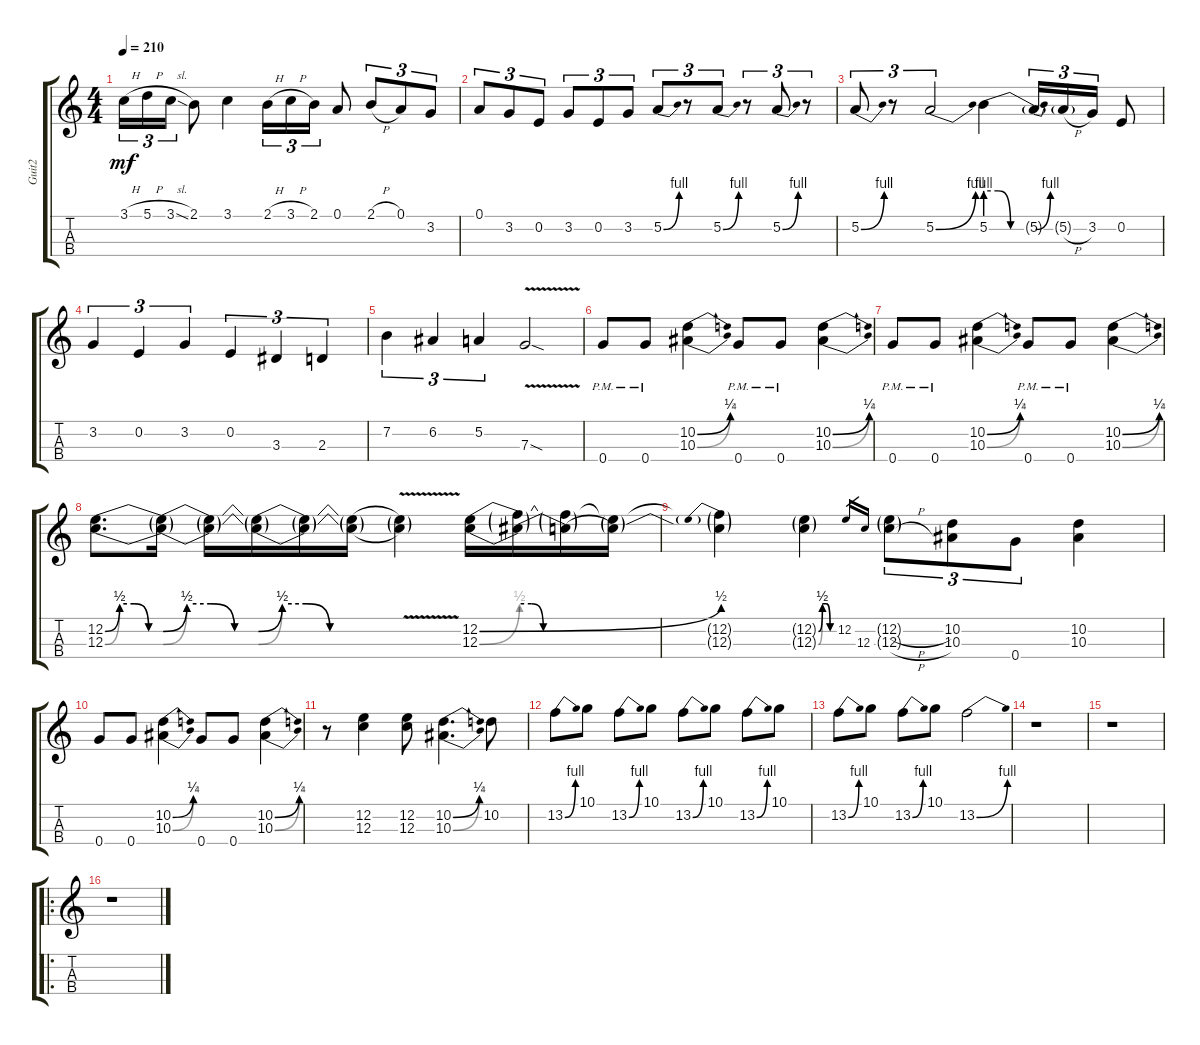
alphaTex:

\track ("Guit2" "Guit2") {instrument shamisen}
\staff {score tabs}
\tuning (A4 E4 C4 G4) {hide}
\ts (4 4)
\tempo 210
\clef g2
\ks c
3.1{h}.16{tu (3 2) dy mf} 5.1{h}.16{tu (3 2)} 3.1{sl}.16{tu (3 2)} 2.1.8 3.1.4 2.1{h}.16{tu (3 2)} 3.1{h}.16{tu (3 2)} 2.1.16{tu (3 2)} 0.1.8 2.1{h}.8{tu (3 2)} 0.1.8{tu (3 2)} 3.2.8{tu (3 2)} |
0.1.8{tu (3 2)} 3.2.8{tu (3 2)} 0.2.8{tu (3 2)} 3.2.8{tu (3 2)} 0.2.8{tu (3 2)} 3.2.8{tu (3 2)} 5.2{be (bend 0 0 60 4)}.8{tu (3 2)} r.8{tu (3 2)} 5.2{be (bend 0 0 60 4)}.8{tu (3 2)} r.8{tu (3 2)} 5.2{be (bend 0 0 60 4)}.8{tu (3 2)} r.8{tu (3 2)} |
5.2{be (bend 0 0 60 4)}.8{tu (3 2)} r.8{tu (3 2)} 5.2{be (bend 0 0 60 4)}.2{tu (3 2)} 5.2{be (custom 0 4 15 4 30 0 60 0)}.4 5.2{be (bend 0 0 60 4) t}.16{tu (3 2)} 5.2{h g}.16{tu (3 2)} 3.2.16{tu (3 2)} 0.2.8 |
3.2.4{tu (3 2)} 0.2.4{tu (3 2)} 3.2.4{tu (3 2)} 0.2.4{tu (3 2)} 3.3.4{tu (3 2)} 2.3.4{tu (3 2)} |
7.2.4{tu (3 2)} 6.2.4{tu (3 2)} 5.2.4{tu (3 2)} 7.3{v sod}.2 |
0.4{pm}.8 0.4{pm}.8 (10.2{be (bend 0 0 60 1)} 10.3{be (bend 0 0 60 2)}).4 0.4{pm}.8 0.4{pm}.8 (10.2{be (bend 0 0 60 1)} 10.3{be (bend 0 0 60 2)}).4 |
0.4{pm}.8 0.4{pm}.8 (10.2{be (bend 0 0 60 1)} 10.3{be (bend 0 0 60 2)}).4 0.4{pm}.8 0.4{pm}.8 (10.2{be (bend 0 0 60 1)} 10.3{be (bend 0 0 60 2)}).4 |
(12.2{be (custom 0 0 15 2 30 2 45 0 60 0)} 12.3{be (custom 0 0 15 2 30 2 45 0 60 0)}).8{d} (12.2{be (custom 0 0 15 2 30 2 45 0 60 0) t} 12.3{be (custom 0 0 15 2 30 2 45 0 60 0) t}).16 (12.2{t} 12.3{t}).16 (12.2{be (custom 0 0 15 2 30 2 45 0 60 0) t} 12.3{be (custom 0 0 15 2 30 2 45 0 60 0) t}).16 (12.2{t} 12.3{t}).16 (12.2{be (hold 0 0 60 0) t} 12.3{be (hold 0 0 60 0) t}).16 (12.2{v t} 12.3{v t}).4 (12.2{be (bend 0 0 60 2)} 12.3{be (bend 0 0 60 2)}).16 (12.2{t} 12.3{be (custom 0 2 15 2 30 0 60 0) t}).16 (12.2{t} 12.3{be (hold 0 0 60 0) t}).16 (12.2{t} 12.3{t}).16 |
(12.2{be (prebend 0 2 60 2) t} 12.3{be (hold 0 0 60 0) t}).4 (12.2{be (custom 0 0 15 2 30 2 45 0 60 0) g} 12.3{be (custom 0 0 15 2 30 2 45 0 60 0) g}).4 12.2.16{gr} 12.3.16{gr} (12.2{h g} 12.3{h g}).8{tu (3 2)} (10.2 10.3).8{tu (3 2)} 0.4.8{tu (3 2)} (10.2 10.3).4 |
0.4.8 0.4.8 (10.2{be (bend 0 0 60 1)} 10.3{be (bend 0 0 60 2)}).4 0.4.8 0.4.8 (10.2{be (bend 0 0 60 1)} 10.3{be (bend 0 0 60 2)}).4 |
r.8 (12.2 12.3).4 (12.2 12.3).8 (10.2{be (bend 0 0 60 1)} 10.3{be (bend 0 0 60 2)}).4{d} 10.2.8 |
13.2{be (bend 0 0 60 4)}.8 10.1.8 13.2{be (bend 0 0 60 4)}.8 10.1.8 13.2{be (bend 0 0 60 4)}.8 10.1.8 13.2{be (bend 0 0 60 4)}.8 10.1.8 |
13.2{be (bend 0 0 60 4)}.8 10.1.8 13.2{be (bend 0 0 60 4)}.8 10.1.8 13.2{be (bend 0 0 60 4)}.2 |
r.1 |
r.1 |
\ro
r.1
